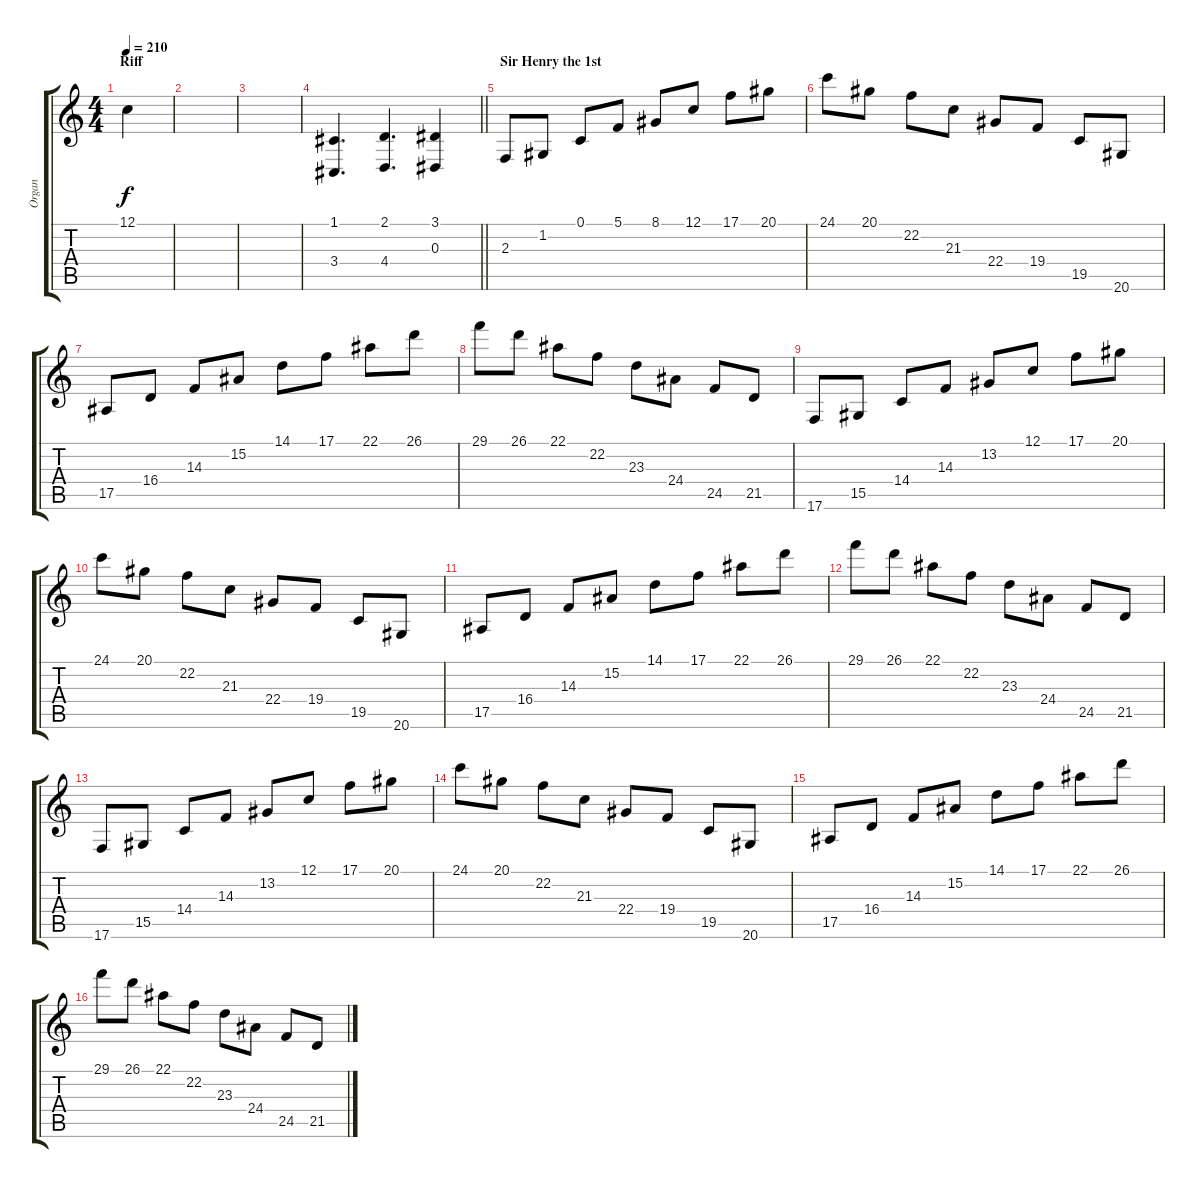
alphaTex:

\track ("Organ" "Organ") {instrument rockorgan}
\staff {score tabs}
\tuning (C4 G3 Eb3 Bb2 F2 C2) {hide}
\ts (4 4)
\section ("" "Riff")
\tempo 210
\clef g2
\ks c
12.1.4{dy f} |
|
|
\barLineRight lightlight
(1.1 3.4).4{d} (2.1 4.4).4{d} (3.1 0.3).4 |
\section ("" "Sir Henry the 1st")
2.3.8 1.2.8 0.1.8 5.1.8 8.1.8 12.1.8 17.1.8 20.1.8 |
24.1.8 20.1.8 22.2.8 21.3.8 22.4.8 19.4.8 19.5.8 20.6.8 |
17.5.8 16.4.8 14.3.8 15.2.8 14.1.8 17.1.8 22.1.8 26.1.8 |
29.1.8 26.1.8 22.1.8 22.2.8 23.3.8 24.4.8 24.5.8 21.5.8 |
17.6.8 15.5.8 14.4.8 14.3.8 13.2.8 12.1.8 17.1.8 20.1.8 |
24.1.8 20.1.8 22.2.8 21.3.8 22.4.8 19.4.8 19.5.8 20.6.8 |
17.5.8 16.4.8 14.3.8 15.2.8 14.1.8 17.1.8 22.1.8 26.1.8 |
29.1.8 26.1.8 22.1.8 22.2.8 23.3.8 24.4.8 24.5.8 21.5.8 |
17.6.8 15.5.8 14.4.8 14.3.8 13.2.8 12.1.8 17.1.8 20.1.8 |
24.1.8 20.1.8 22.2.8 21.3.8 22.4.8 19.4.8 19.5.8 20.6.8 |
17.5.8 16.4.8 14.3.8 15.2.8 14.1.8 17.1.8 22.1.8 26.1.8 |
29.1.8 26.1.8 22.1.8 22.2.8 23.3.8 24.4.8 24.5.8 21.5.8
